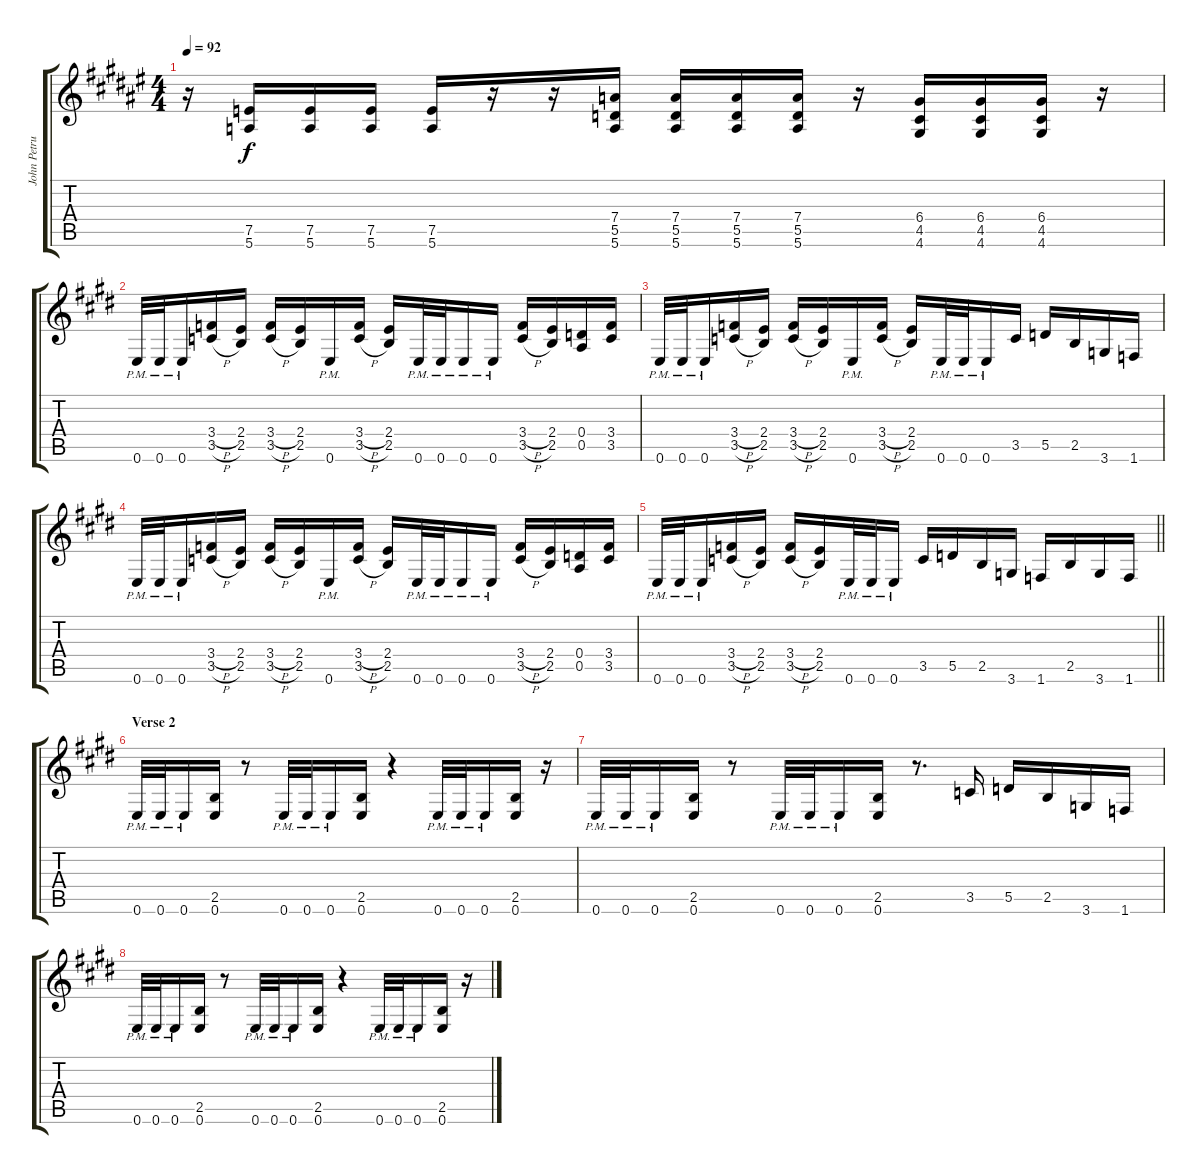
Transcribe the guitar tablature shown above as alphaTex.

\track ("John Petrucci" "John Petru") {instrument distortionguitar}
\staff {score tabs}
\tuning (E4 B3 G3 D3 A2 E2) {hide}
\ts (4 4)
\tempo 92
\clef g2
\ks f#
r.16{dy f} (7.5 5.6).16 (7.5 5.6).16 (7.5 5.6).16 (7.5 5.6).16 r.16 r.16 (7.4 5.5 5.6).16 (7.4 5.5 5.6).16 (7.4 5.5 5.6).16 (7.4 5.5 5.6).16 r.16 (6.4 4.5 4.6).16 (6.4 4.5 4.6).16 (6.4 4.5 4.6).16 r.16 |
\ks e
0.6{pm}.32 0.6{pm}.32 0.6{pm}.16 (3.4{h} 3.5{h}).16 (2.4 2.5).16 (3.4{h} 3.5{h}).16 (2.4 2.5).16 0.6{pm}.16 (3.4{h} 3.5{h}).16 (2.4 2.5).16 0.6{pm}.32 0.6{pm}.32 0.6{pm}.16 0.6{pm}.16 (3.4{h} 3.5{h}).16 (2.4 2.5).16 (0.4 0.5).16 (3.4 3.5).16 |
0.6{pm}.32 0.6{pm}.32 0.6{pm}.16 (3.4{h} 3.5{h}).16 (2.4 2.5).16 (3.4{h} 3.5{h}).16 (2.4 2.5).16 0.6{pm}.16 (3.4{h} 3.5{h}).16 (2.4 2.5).16 0.6{pm}.32 0.6{pm}.32 0.6{pm}.16 3.5.16 5.5.16 2.5.16 3.6.16 1.6.16 |
0.6{pm}.32 0.6{pm}.32 0.6{pm}.16 (3.4{h} 3.5{h}).16 (2.4 2.5).16 (3.4{h} 3.5{h}).16 (2.4 2.5).16 0.6{pm}.16 (3.4{h} 3.5{h}).16 (2.4 2.5).16 0.6{pm}.32 0.6{pm}.32 0.6{pm}.16 0.6{pm}.16 (3.4{h} 3.5{h}).16 (2.4 2.5).16 (0.4 0.5).16 (3.4 3.5).16 |
\barLineRight lightlight
0.6{pm}.32 0.6{pm}.32 0.6{pm}.16 (3.4{h} 3.5{h}).16 (2.4 2.5).16 (3.4{h} 3.5{h}).16 (2.4 2.5).16 0.6{pm}.32 0.6{pm}.32 0.6{pm}.16 3.5.16 5.5.16 2.5.16 3.6.16 1.6.16 2.5.16 3.6.16 1.6.16 |
\section ("" "Verse 2")
0.6{pm}.32 0.6{pm}.32 0.6{pm}.16 (2.5 0.6).16 r.8 0.6{pm}.32 0.6{pm}.32 0.6{pm}.16 (2.5 0.6).16 r.4 0.6{pm}.32 0.6{pm}.32 0.6{pm}.16 (2.5 0.6).16 r.16 |
0.6{pm}.32 0.6{pm}.32 0.6{pm}.16 (2.5 0.6).16 r.8 0.6{pm}.32 0.6{pm}.32 0.6{pm}.16 (2.5 0.6).16 r.8{d} 3.5.16 5.5.16 2.5.16 3.6.16 1.6.16 |
0.6{pm}.32 0.6{pm}.32 0.6{pm}.16 (2.5 0.6).16 r.8 0.6{pm}.32 0.6{pm}.32 0.6{pm}.16 (2.5 0.6).16 r.4 0.6{pm}.32 0.6{pm}.32 0.6{pm}.16 (2.5 0.6).16 r.16
